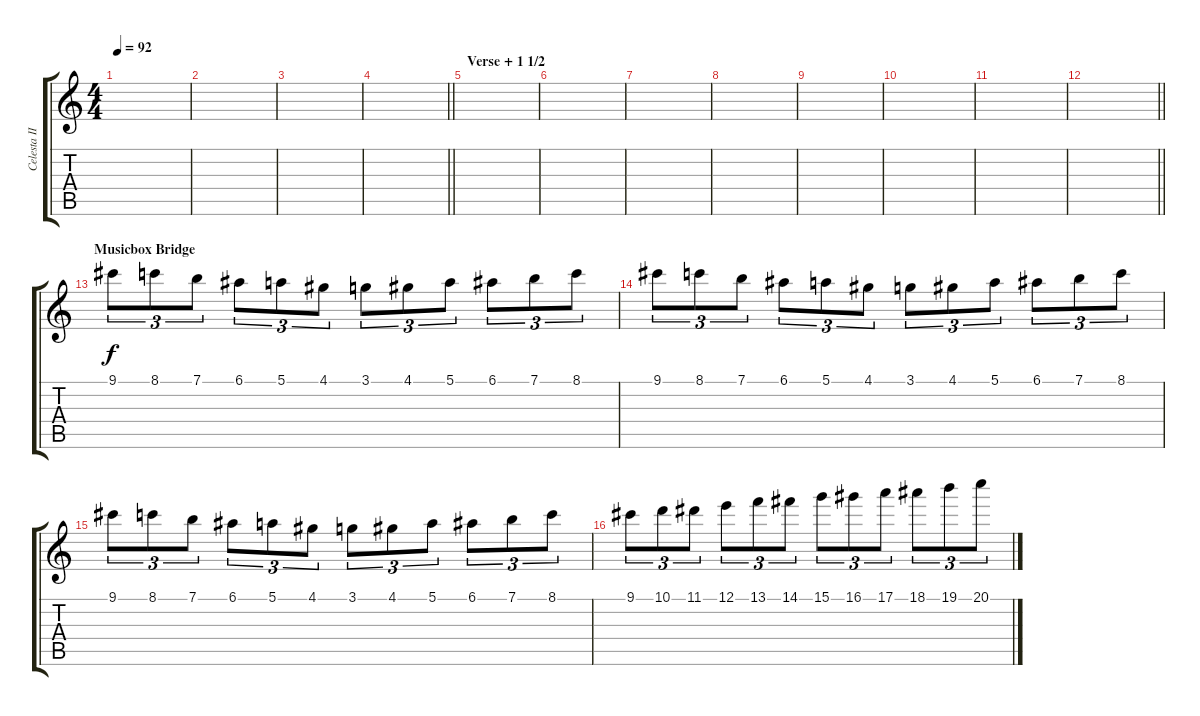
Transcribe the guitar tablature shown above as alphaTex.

\track ("Celesta II" "Celesta II") {instrument musicbox}
\staff {score tabs}
\tuning (E5 B4 G4 D4 A3 E3) {hide}
\ts (4 4)
\tempo 92
\clef g2
\ks c
|
|
|
\barLineRight lightlight
|
\section ("" "Verse + 1 1/2")
|
|
|
|
|
|
|
\barLineRight lightlight
|
\section ("" "Musicbox Bridge")
9.1.8{tu (3 2)} 8.1.8{tu (3 2)} 7.1.8{tu (3 2)} 6.1.8{tu (3 2)} 5.1.8{tu (3 2)} 4.1.8{tu (3 2)} 3.1.8{tu (3 2)} 4.1.8{tu (3 2)} 5.1.8{tu (3 2)} 6.1.8{tu (3 2)} 7.1.8{tu (3 2)} 8.1.8{tu (3 2)} |
9.1.8{tu (3 2)} 8.1.8{tu (3 2)} 7.1.8{tu (3 2)} 6.1.8{tu (3 2)} 5.1.8{tu (3 2)} 4.1.8{tu (3 2)} 3.1.8{tu (3 2)} 4.1.8{tu (3 2)} 5.1.8{tu (3 2)} 6.1.8{tu (3 2)} 7.1.8{tu (3 2)} 8.1.8{tu (3 2)} |
9.1.8{tu (3 2)} 8.1.8{tu (3 2)} 7.1.8{tu (3 2)} 6.1.8{tu (3 2)} 5.1.8{tu (3 2)} 4.1.8{tu (3 2)} 3.1.8{tu (3 2)} 4.1.8{tu (3 2)} 5.1.8{tu (3 2)} 6.1.8{tu (3 2)} 7.1.8{tu (3 2)} 8.1.8{tu (3 2)} |
9.1.8{tu (3 2)} 10.1.8{tu (3 2)} 11.1.8{tu (3 2)} 12.1.8{tu (3 2)} 13.1.8{tu (3 2)} 14.1.8{tu (3 2)} 15.1.8{tu (3 2)} 16.1.8{tu (3 2)} 17.1.8{tu (3 2)} 18.1.8{tu (3 2)} 19.1.8{tu (3 2)} 20.1.8{tu (3 2)}
